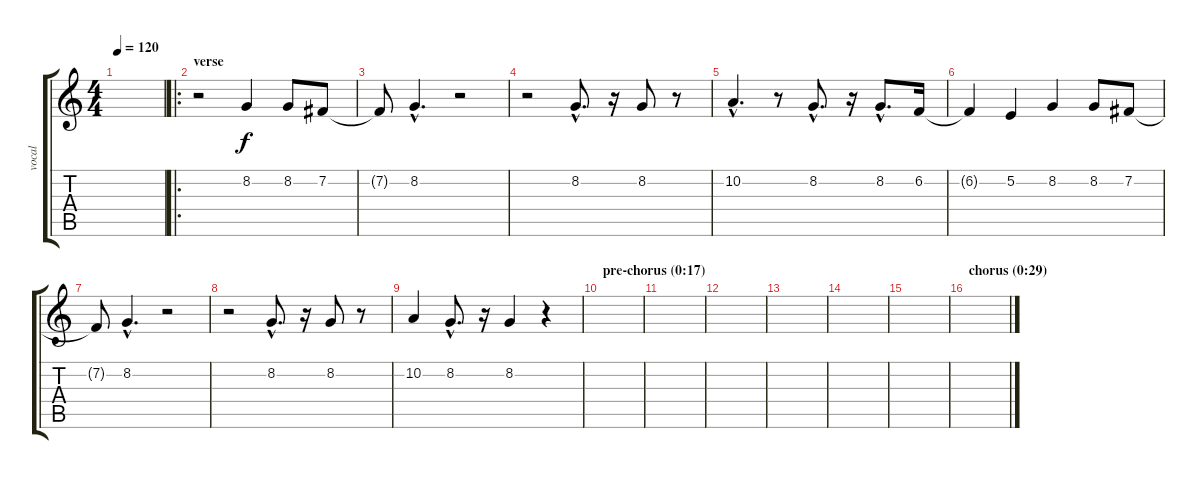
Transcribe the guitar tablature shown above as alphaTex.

\track ("vocal" "vocal") {instrument stringensemble1}
\staff {score tabs}
\tuning (E4 B3 G3 D3 A2 E2) {hide}
\ts (4 4)
\tempo 120
\clef g2
\ks c
|
\ro
\section ("" "verse")
r.2 8.2.4 8.2.8 7.2.8 |
7.2{t}.8 8.2{hac}.4{d} r.2 |
r.2 8.2{hac}.8{d} r.16 8.2.8 r.8 |
10.2{hac}.4{d} r.8 8.2{hac}.8{d} r.16 8.2{hac}.8{d} 6.2.16 |
6.2{t}.4 5.2.4 8.2.4 8.2.8 7.2.8 |
7.2{t}.8 8.2{hac}.4{d} r.2 |
r.2 8.2{hac}.8{d} r.16 8.2.8 r.8 |
10.2.4 8.2{hac}.8{d} r.16 8.2.4 r.4 |
\section ("" "pre-chorus (0:17)")
|
|
|
|
|
|
\section ("" "chorus (0:29)")
